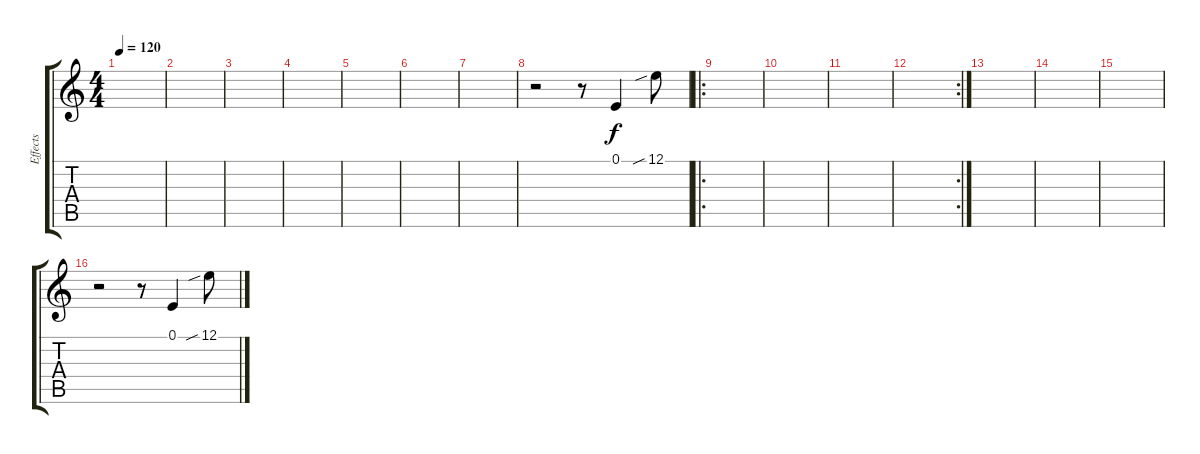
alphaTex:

\track ("Effects" "Effects") {instrument orchestrahit}
\staff {score tabs}
\tuning (E4 B3 G3 D3 A2 E2) {hide}
\ts (4 4)
\tempo 120
\clef g2
\ks c
|
|
|
|
|
|
|
r.2 r.8 0.1.4 12.1{sib}.8 |
\ro
|
|
|
\rc 2
|
|
|
|
r.2 r.8 0.1.4 12.1{sib}.8
